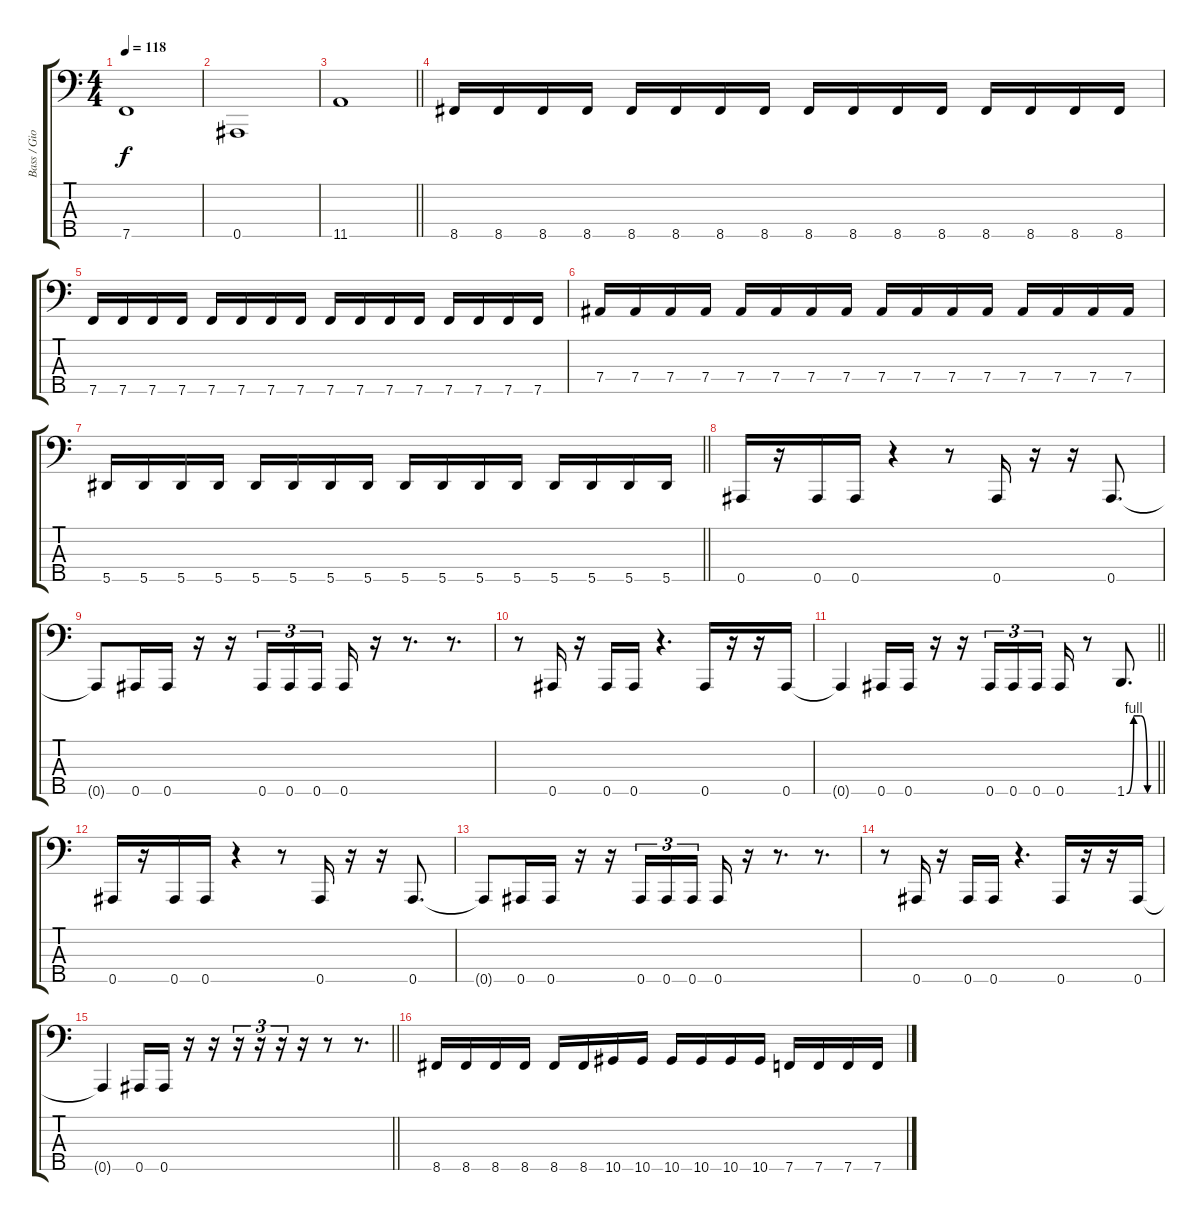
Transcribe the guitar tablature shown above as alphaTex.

\track ("Bass / Gio" "Bass / Gio") {instrument electricbasspick}
\staff {score tabs}
\tuning (Gb2 Db2 Ab1 Eb1 Bb0) {hide}
\ts (4 4)
\tempo 118
\clef f4
\ks c
7.5.1{dy f} |
0.5.1 |
\barLineRight lightlight
11.5.1 |
8.5.16 8.5.16 8.5.16 8.5.16 8.5.16 8.5.16 8.5.16 8.5.16 8.5.16 8.5.16 8.5.16 8.5.16 8.5.16 8.5.16 8.5.16 8.5.16 |
7.5.16 7.5.16 7.5.16 7.5.16 7.5.16 7.5.16 7.5.16 7.5.16 7.5.16 7.5.16 7.5.16 7.5.16 7.5.16 7.5.16 7.5.16 7.5.16 |
7.4.16 7.4.16 7.4.16 7.4.16 7.4.16 7.4.16 7.4.16 7.4.16 7.4.16 7.4.16 7.4.16 7.4.16 7.4.16 7.4.16 7.4.16 7.4.16 |
\barLineRight lightlight
5.5.16 5.5.16 5.5.16 5.5.16 5.5.16 5.5.16 5.5.16 5.5.16 5.5.16 5.5.16 5.5.16 5.5.16 5.5.16 5.5.16 5.5.16 5.5.16 |
0.5.16 r.16 0.5.16 0.5.16 r.4 r.8 0.5.16 r.16 r.16 0.5.8{d} |
0.5{t}.8 0.5.16 0.5.16 r.16 r.16 0.5.16{tu (3 2)} 0.5.16{tu (3 2)} 0.5.16{tu (3 2)} 0.5.16 r.16 r.8{d} r.8{d} |
r.8 0.5.16 r.16 0.5.16 0.5.16 r.4{d} 0.5.16 r.16 r.16 0.5.16 |
\barLineRight lightlight
0.5{t}.4 0.5.16 0.5.16 r.16 r.16 0.5.16{tu (3 2)} 0.5.16{tu (3 2)} 0.5.16{tu (3 2) beam splitsecondary} 0.5.16 r.8 1.5{be (custom 0 0 15 4 30 4 45 0 60 0)}.8{d} |
0.5.16 r.16 0.5.16 0.5.16 r.4 r.8 0.5.16 r.16 r.16 0.5.8{d} |
0.5{t}.8 0.5.16 0.5.16 r.16 r.16 0.5.16{tu (3 2)} 0.5.16{tu (3 2)} 0.5.16{tu (3 2)} 0.5.16 r.16 r.8{d} r.8{d} |
r.8 0.5.16 r.16 0.5.16 0.5.16 r.4{d} 0.5.16 r.16 r.16 0.5.16 |
\barLineRight lightlight
0.5{t}.4 0.5.16 0.5.16 r.16 r.16 r.16{tu (3 2)} r.16{tu (3 2)} r.16{tu (3 2)} r.16 r.8 r.8{d} |
8.5.16 8.5.16 8.5.16 8.5.16 8.5.16 8.5.16 10.5.16 10.5.16 10.5.16 10.5.16 10.5.16 10.5.16 7.5.16 7.5.16 7.5.16 7.5.16
